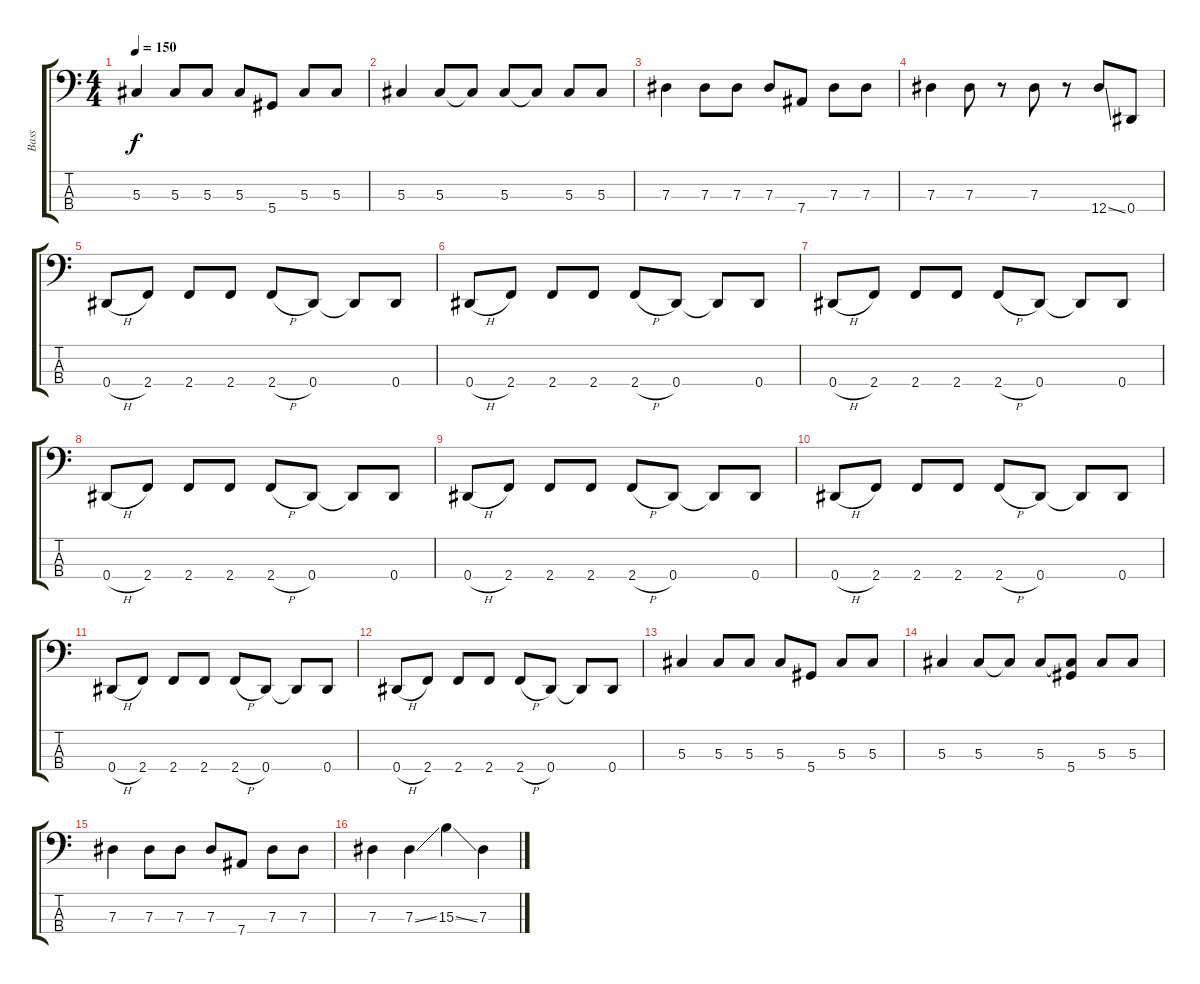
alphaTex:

\track ("Bass" "Bass") {instrument electricbasspick}
\staff {score tabs}
\tuning (Gb2 Db2 Ab1 Eb1) {hide}
\ts (4 4)
\tempo 150
\clef f4
\ks c
5.3.4{dy f} 5.3.8 5.3.8 5.3.8 5.4.8 5.3.8 5.3.8 |
5.3.4 5.3.8 5.3{t}.8 5.3.8 5.3{t}.8 5.3.8 5.3.8 |
7.3.4 7.3.8 7.3.8 7.3.8 7.4.8 7.3.8 7.3.8 |
7.3.4 7.3.8 r.8 7.3.8 r.8 12.4{ss}.8 0.4.8 |
0.4{h}.8 2.4.8 2.4.8 2.4.8 2.4{h}.8 0.4.8 0.4{t}.8 0.4.8 |
0.4{h}.8 2.4.8 2.4.8 2.4.8 2.4{h}.8 0.4.8 0.4{t}.8 0.4.8 |
0.4{h}.8 2.4.8 2.4.8 2.4.8 2.4{h}.8 0.4.8 0.4{t}.8 0.4.8 |
0.4{h}.8 2.4.8 2.4.8 2.4.8 2.4{h}.8 0.4.8 0.4{t}.8 0.4.8 |
0.4{h}.8 2.4.8 2.4.8 2.4.8 2.4{h}.8 0.4.8 0.4{t}.8 0.4.8 |
0.4{h}.8 2.4.8 2.4.8 2.4.8 2.4{h}.8 0.4.8 0.4{t}.8 0.4.8 |
0.4{h}.8 2.4.8 2.4.8 2.4.8 2.4{h}.8 0.4.8 0.4{t}.8 0.4.8 |
0.4{h}.8 2.4.8 2.4.8 2.4.8 2.4{h}.8 0.4.8 0.4{t}.8 0.4.8 |
5.3.4 5.3.8 5.3.8 5.3.8 5.4.8 5.3.8 5.3.8 |
5.3.4 5.3.8 5.3{t}.8 5.3.8 (5.3{t} 5.4).8 5.3.8 5.3.8 |
7.3.4 7.3.8 7.3.8 7.3.8 7.4.8 7.3.8 7.3.8 |
7.3.4 7.3{ss}.4 15.3{ss}.4 7.3.4
